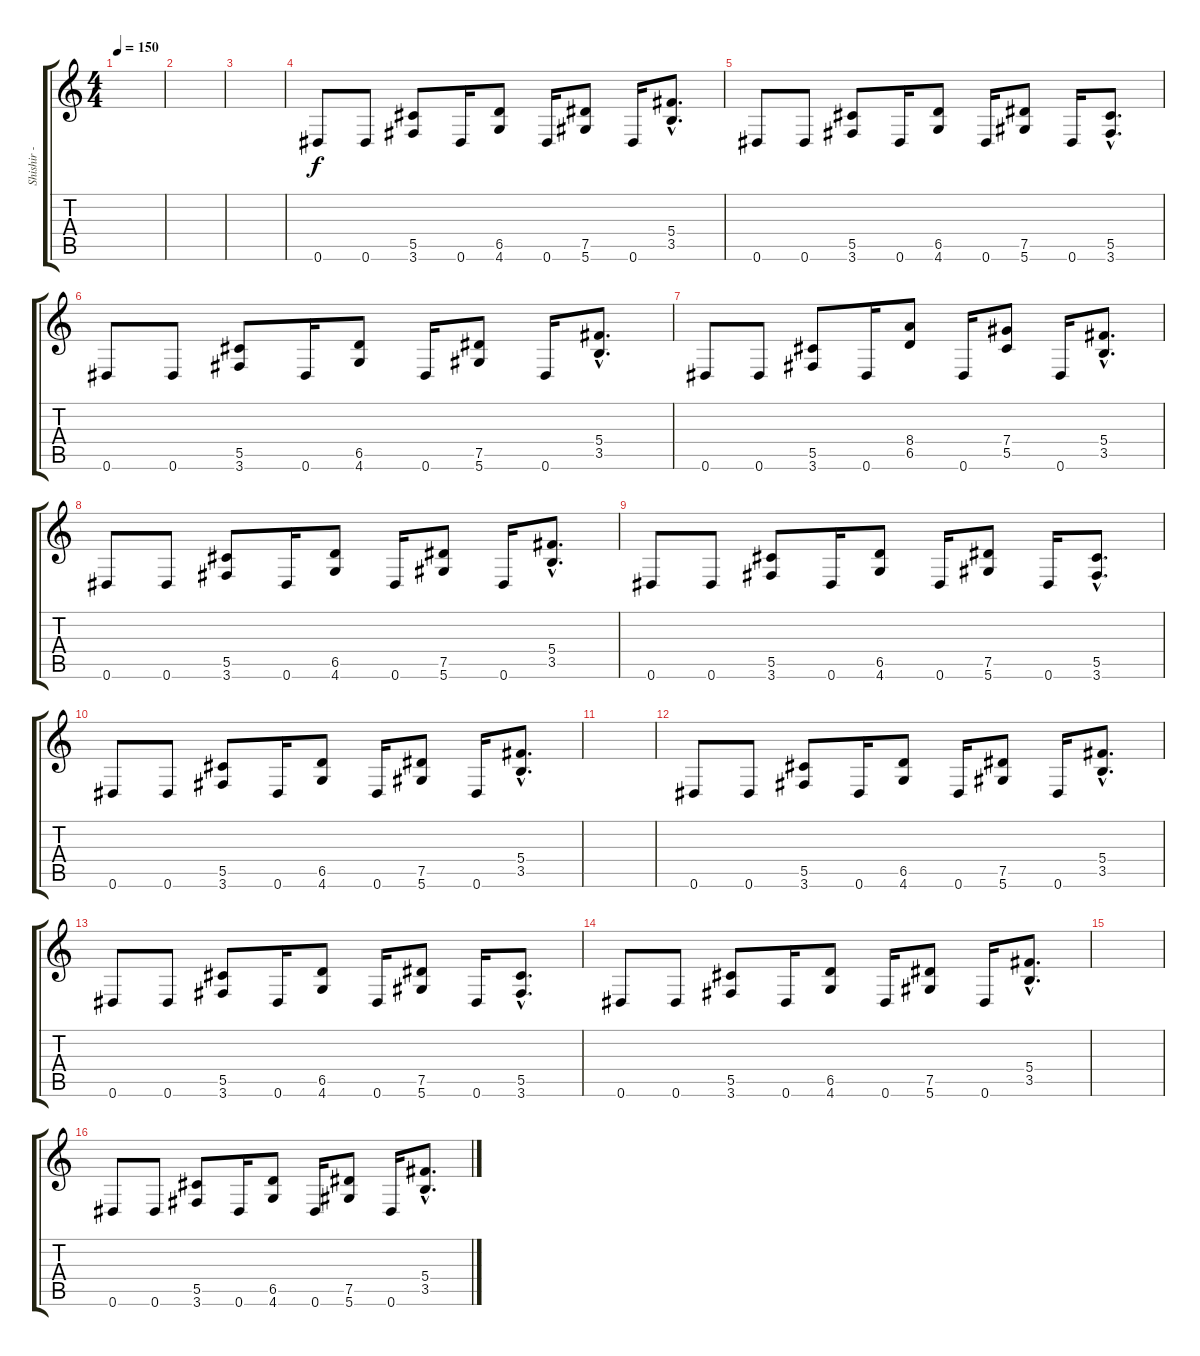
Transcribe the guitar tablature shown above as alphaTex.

\track ("Shishir - Lead" "Shishir - ") {instrument distortionguitar}
\staff {score tabs}
\tuning (Eb4 Bb3 Gb3 Db3 Ab2 Eb2) {hide}
\ts (4 4)
\tempo 150
\clef g2
\ks c
|
|
|
0.6.8 0.6.8 (5.5 3.6).8 0.6.16 (6.5 4.6).8 0.6.16 (7.5 5.6).8 0.6.16 (5.4{hac} 3.5{hac}).8{d} |
0.6.8 0.6.8 (5.5 3.6).8 0.6.16 (6.5 4.6).8 0.6.16 (7.5 5.6).8 0.6.16 (5.5{hac} 3.6{hac}).8{d} |
0.6.8 0.6.8 (5.5 3.6).8 0.6.16 (6.5 4.6).8 0.6.16 (7.5 5.6).8 0.6.16 (5.4{hac} 3.5{hac}).8{d} |
0.6.8 0.6.8 (5.5 3.6).8 0.6.16 (8.4 6.5).8 0.6.16 (7.4 5.5).8 0.6.16 (5.4{hac} 3.5{hac}).8{d} |
0.6.8 0.6.8 (5.5 3.6).8 0.6.16 (6.5 4.6).8 0.6.16 (7.5 5.6).8 0.6.16 (5.4{hac} 3.5{hac}).8{d} |
0.6.8 0.6.8 (5.5 3.6).8 0.6.16 (6.5 4.6).8 0.6.16 (7.5 5.6).8 0.6.16 (5.5{hac} 3.6{hac}).8{d} |
0.6.8 0.6.8 (5.5 3.6).8 0.6.16 (6.5 4.6).8 0.6.16 (7.5 5.6).8 0.6.16 (5.4{hac} 3.5{hac}).8{d} |
|
0.6.8 0.6.8 (5.5 3.6).8 0.6.16 (6.5 4.6).8 0.6.16 (7.5 5.6).8 0.6.16 (5.4{hac} 3.5{hac}).8{d} |
0.6.8 0.6.8 (5.5 3.6).8 0.6.16 (6.5 4.6).8 0.6.16 (7.5 5.6).8 0.6.16 (5.5{hac} 3.6{hac}).8{d} |
0.6.8 0.6.8 (5.5 3.6).8 0.6.16 (6.5 4.6).8 0.6.16 (7.5 5.6).8 0.6.16 (5.4{hac} 3.5{hac}).8{d} |
|
0.6.8 0.6.8 (5.5 3.6).8 0.6.16 (6.5 4.6).8 0.6.16 (7.5 5.6).8 0.6.16 (5.4{hac} 3.5{hac}).8{d}
